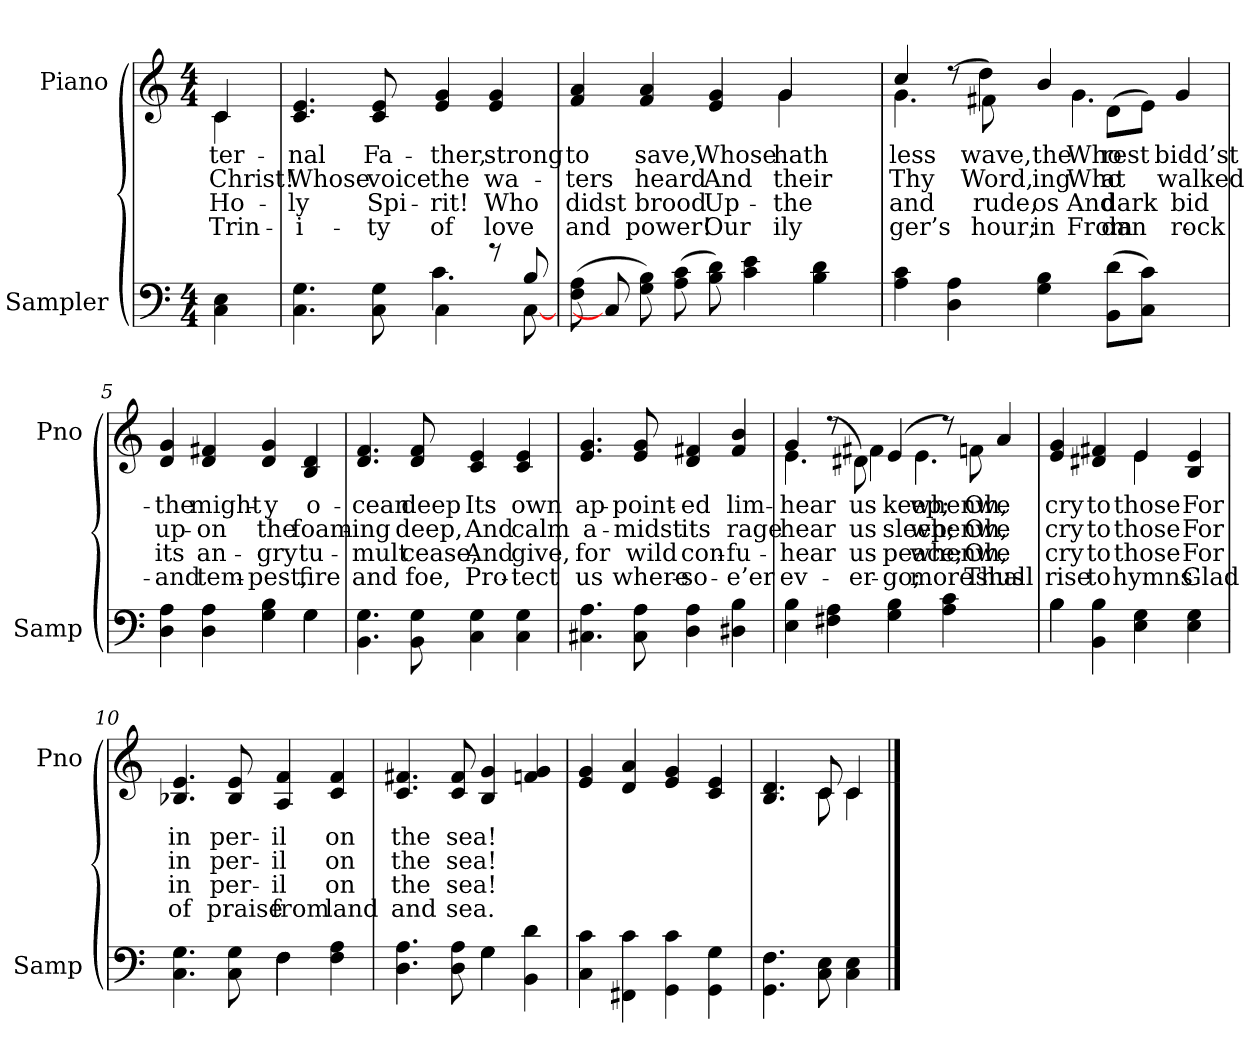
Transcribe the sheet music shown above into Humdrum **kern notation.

**kern	**kern	**text	**text	**text	**text
*part2	*part1	*part1	*part1	*part1	*part1
*staff2	*staff1	*staff1	*staff1	*staff1	*staff1
*I"Sampler	*I"Piano	*	*	*	*
*I'Samp	*I'Pno	*	*	*	*
*clefF4	*clefG2	*	*	*	*
*M4/4	*M4/4	*	*	*	*
=1	=1	=1	=1	=1	=1
*	*^	*	*	*	*
4C\ 4E\	4c/	4c	-ter-	Christ!	Ho-	Trin-
*	*v	*v	*	*	*	*
=2	=2	=2	=2	=2	=2
*^	*	*	*	*	*
4.C\ 4.G\	2ryy	4.c/ 4.e/	-nal	Whose	-ly	-i-
8C\ 8G\	.	8c/ 8e/	Fa-	voice	Spi-	-ty
4C\	4.c	4e/ 4g/	-ther,	the	-rit!	of
8r	.	4e/ 4g/	strong	wa-	Who	love
8B/	[8C	.	.	.	.	.
*v	*v	*	*	*	*	*
=3	=3	=3	=3	=3	=3
*	*^	*	*	*	*
(8F\ 8A\	4f/ 4a/	2.ryy	to	-ters	didst	and
8C]	.	.	.	.	.	.
8G\ 8B\)	4f/ 4a/	.	save,	heard	brood	power!
(8A\ 8c\	.	.	.	.	.	.
8B\ 8d\)	4e/ 4g/	.	Whose	And	Up-	Our
4c\ 4e\	.	.	.	.	.	.
.	4g/	4g	hath	their	the	-ily
4B\ 4d\	.	.	.	.	.	.
.	8ryy	8ryy	.	.	.	.
=4	=4	=4	=4	=4	=4	=4
4A\ 4c\	4cc/	4.g	-less	Thy	and	-ger’s
4D\ 4A\	(8r	.	.	.	.	.
.	8f#X\)	4dd	wave,	Word,	rude,	hour;
4G\ 4B\	4b/	.	the	-ing	-os	in
.	.	4.g	Who	Who	And	From
(8BB\ 8d\L	(8d\L	.	rest-	at	dark	dan-
8C\ 8c\J)	8e\J)	.	.	.	.	.
4ryy	4ryy	4g	bidd’st	walked	bid	rock
*	*v	*v	*	*	*	*
=5	=5	=5	=5	=5	=5
*^	*	*	*	*	*
4D\ 4A\	2.ryy	4d/ 4g/	the	up-	its	and
4D\ 4A\	.	4d/ 4f#X/	might-	-on	an-	tem-
4G\ 4B\	.	4d/ 4g/	-y	the	-gry	-pest,
4G\	4G	4B/ 4d/	o-	foam-	tu-	fire
*v	*v	*	*	*	*	*
=6	=6	=6	=6	=6	=6
4.BB\ 4.G\	4.d/ 4.f/	-cean	-ing	-mult	and
8BB\ 8G\	8d/ 8f/	deep	deep,	cease,	foe,
4C\ 4G\	4c/ 4e/	Its	And	And	Pro-
4C\ 4G\	4c/ 4e/	own	calm	give,	-tect
=7	=7	=7	=7	=7	=7
4.C#X\ 4.A\	4.e/ 4.g/	ap-	a-	for	us
8C#\ 8A\	8e/ 8g/	-point-	-midst	wild	where-
4D\ 4A\	4d/ 4f#X/	-ed	its	con-	-so-
4D#X\ 4B\	4f#/ 4b/	lim-	rage	-fu-	-e’er
=8	=8	=8	=8	=8	=8
*	*^	*	*	*	*
4E\ 4B\	4g/	4.e	hear	hear	hear	ev-
4F#X\ 4A\	(8r	.	.	.	.	.
.	8d#X\)	4f#X	us	us	us	-er-
4G\ 4B\	(4e/	.	keep;	sleep;	peace;	go;
.	.	4.e	when	when	when	-more
4A\ 4c\	8r)	.	.	.	.	.
.	8f\	.	Oh,	Oh,	Oh,	Thus
4ryy	4ryy	4a	we	we	we	shall
=9	=9	=9	=9	=9	=9	=9
*^	*	*	*	*	*	*
4B\	4B	4e/ 4g/	2ryy	cry	cry	cry	rise
4BB\ 4B\	2.ryy	4d#X/ 4f#X/	.	to	to	to	to
4E\ 4G\	.	4e/	4e	those	those	those	hymns
4E\ 4G\	.	4B/ 4e/	4ryy	For	For	For	Glad
*	*	*v	*v	*	*	*	*
=10	=10	=10	=10	=10	=10	=10
4.C\ 4.G\	2ryy	4.B-X/ 4.e/	in	in	in	of
8C\ 8G\	.	8B-/ 8e/	per-	per-	per-	praise
4F\	4F	4A/ 4f/	-il	-il	-il	from
4F\ 4A\	4ryy	4c/ 4f/	on	on	on	land
=11	=11	=11	=11	=11	=11	=11
4.D\ 4.A\	2ryy	4.c/ 4.f#X/	the	the	the	and
8D\ 8A\	.	8c/ 8f#/	sea!	sea!	sea!	sea.
4G\	4G	4B/ 4g/	.	.	.	.
4BB\ 4d\	4ryy	4fn/ 4g/	.	.	.	.
*v	*v	*	*	*	*	*
=12	=12	=12	=12	=12	=12
4C\ 4c\	4e/ 4g/	.	.	.	.
4FF#X\ 4c\	4d/ 4a/	.	.	.	.
4GG\ 4c\	4e/ 4g/	.	.	.	.
4GG\ 4G\	4c/ 4e/	.	.	.	.
=13	=13	=13	=13	=13	=13
*	*^	*	*	*	*
4.GG\ 4.F\	4.B/ 4.d/	4.ryy	.	.	.	.
8C\ 8E\	8c/	8c	.	.	.	.
4C\ 4E\	4c/	4c	.	.	.	.
*	*v	*v	*	*	*	*
==	==	==	==	==	==
*-	*-	*-	*-	*-	*-
